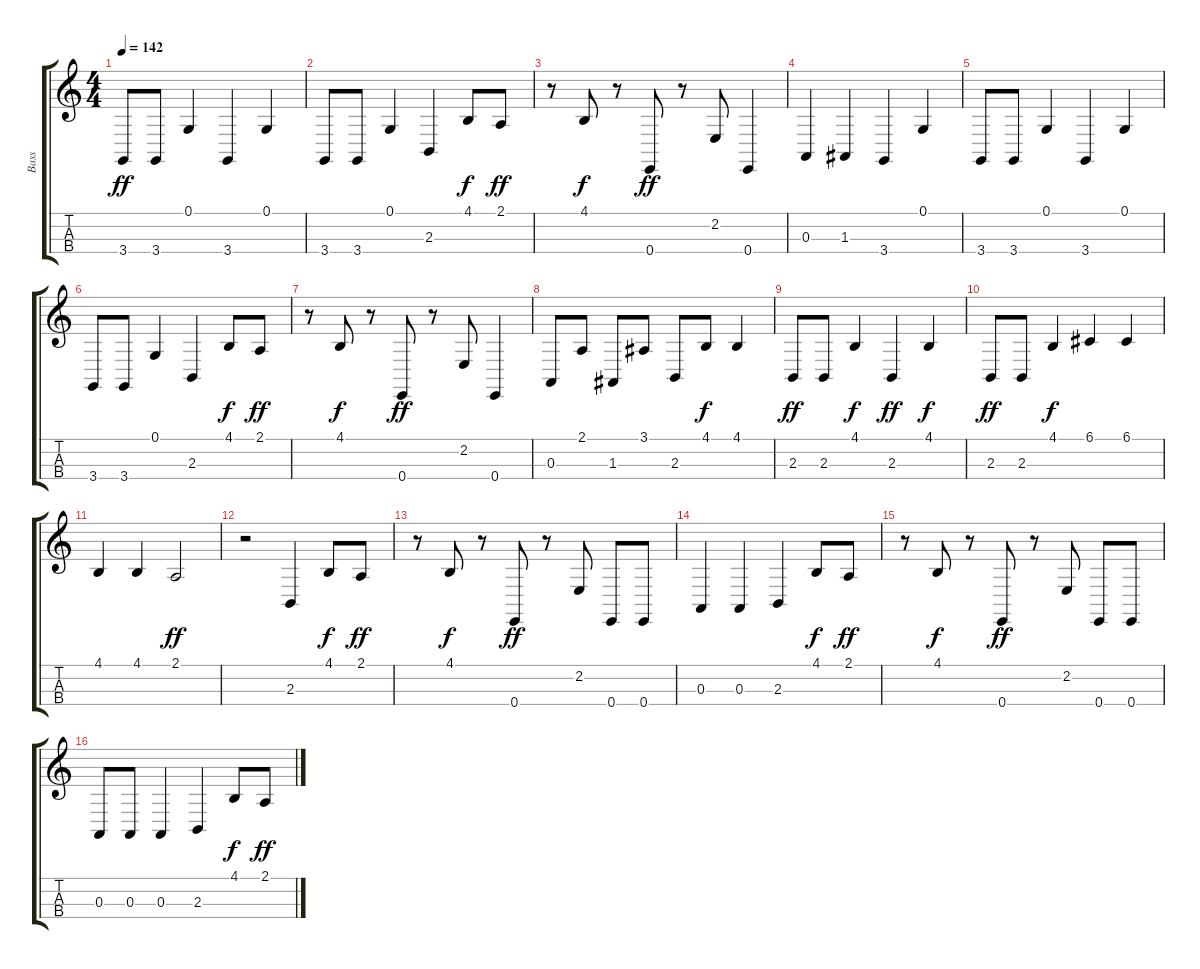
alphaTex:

\track ("Bass" "Bass") {instrument lead8bassandlead}
\staff {score tabs}
\tuning (G3 D3 A2 E2) {hide}
\ts (4 4)
\tempo 142
\clef g2
\ks c
3.4.8{dy ff} 3.4.8 0.1.4 3.4.4 0.1.4 |
3.4.8 3.4.8 0.1.4 2.3.4 4.1.8{dy f} 2.1.8{dy ff} |
r.8 4.1.8{dy f} r.8 0.4.8{dy ff} r.8 2.2.8 0.4.4 |
0.3.4 1.3.4 3.4.4 0.1.4 |
3.4.8 3.4.8 0.1.4 3.4.4 0.1.4 |
3.4.8 3.4.8 0.1.4 2.3.4 4.1.8{dy f} 2.1.8{dy ff} |
r.8 4.1.8{dy f} r.8 0.4.8{dy ff} r.8 2.2.8 0.4.4 |
0.3.8 2.1.8 1.3.8 3.1.8 2.3.8 4.1.8{dy f} 4.1.4 |
2.3.8{dy ff} 2.3.8 4.1.4{dy f} 2.3.4{dy ff} 4.1.4{dy f} |
2.3.8{dy ff} 2.3.8 4.1.4{dy f} 6.1.4 6.1.4 |
4.1.4 4.1.4 2.1.2{dy ff} |
r.2 2.3.4 4.1.8{dy f} 2.1.8{dy ff} |
r.8 4.1.8{dy f} r.8 0.4.8{dy ff} r.8 2.2.8 0.4.8 0.4.8 |
0.3.4 0.3.4 2.3.4 4.1.8{dy f} 2.1.8{dy ff} |
r.8 4.1.8{dy f} r.8 0.4.8{dy ff} r.8 2.2.8 0.4.8 0.4.8 |
0.3.8 0.3.8 0.3.4 2.3.4 4.1.8{dy f} 2.1.8{dy ff}
